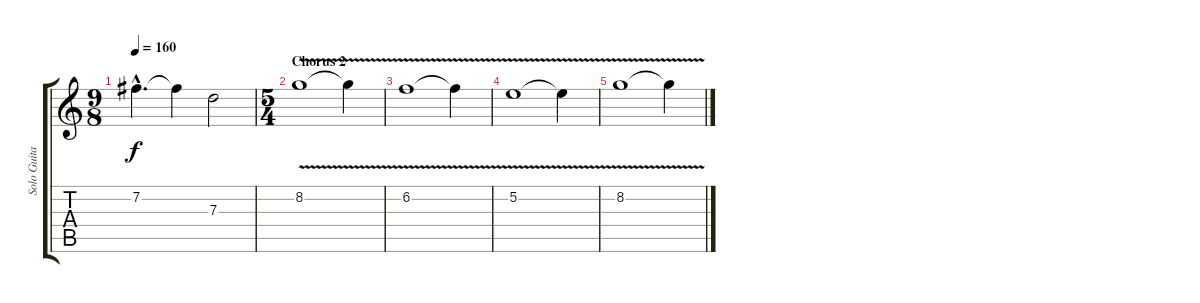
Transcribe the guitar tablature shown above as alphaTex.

\track ("Solo Guitar" "Solo Guita") {instrument overdrivenguitar}
\staff {score tabs}
\tuning (E4 B3 G3 D3 A2 E2) {hide}
\ts (9 8)
\tempo 160
\clef g2
\ks c
7.2{hac t}.4{d dy f} 7.2{t}.4 7.3.2 |
\ts (5 4)
\section ("" "Chorus 2")
8.2{v}.1 8.2{t}.4 |
6.2{v}.1 6.2{t}.4 |
5.2{v}.1 5.2{t}.4 |
8.2{v}.1 8.2{t}.4
